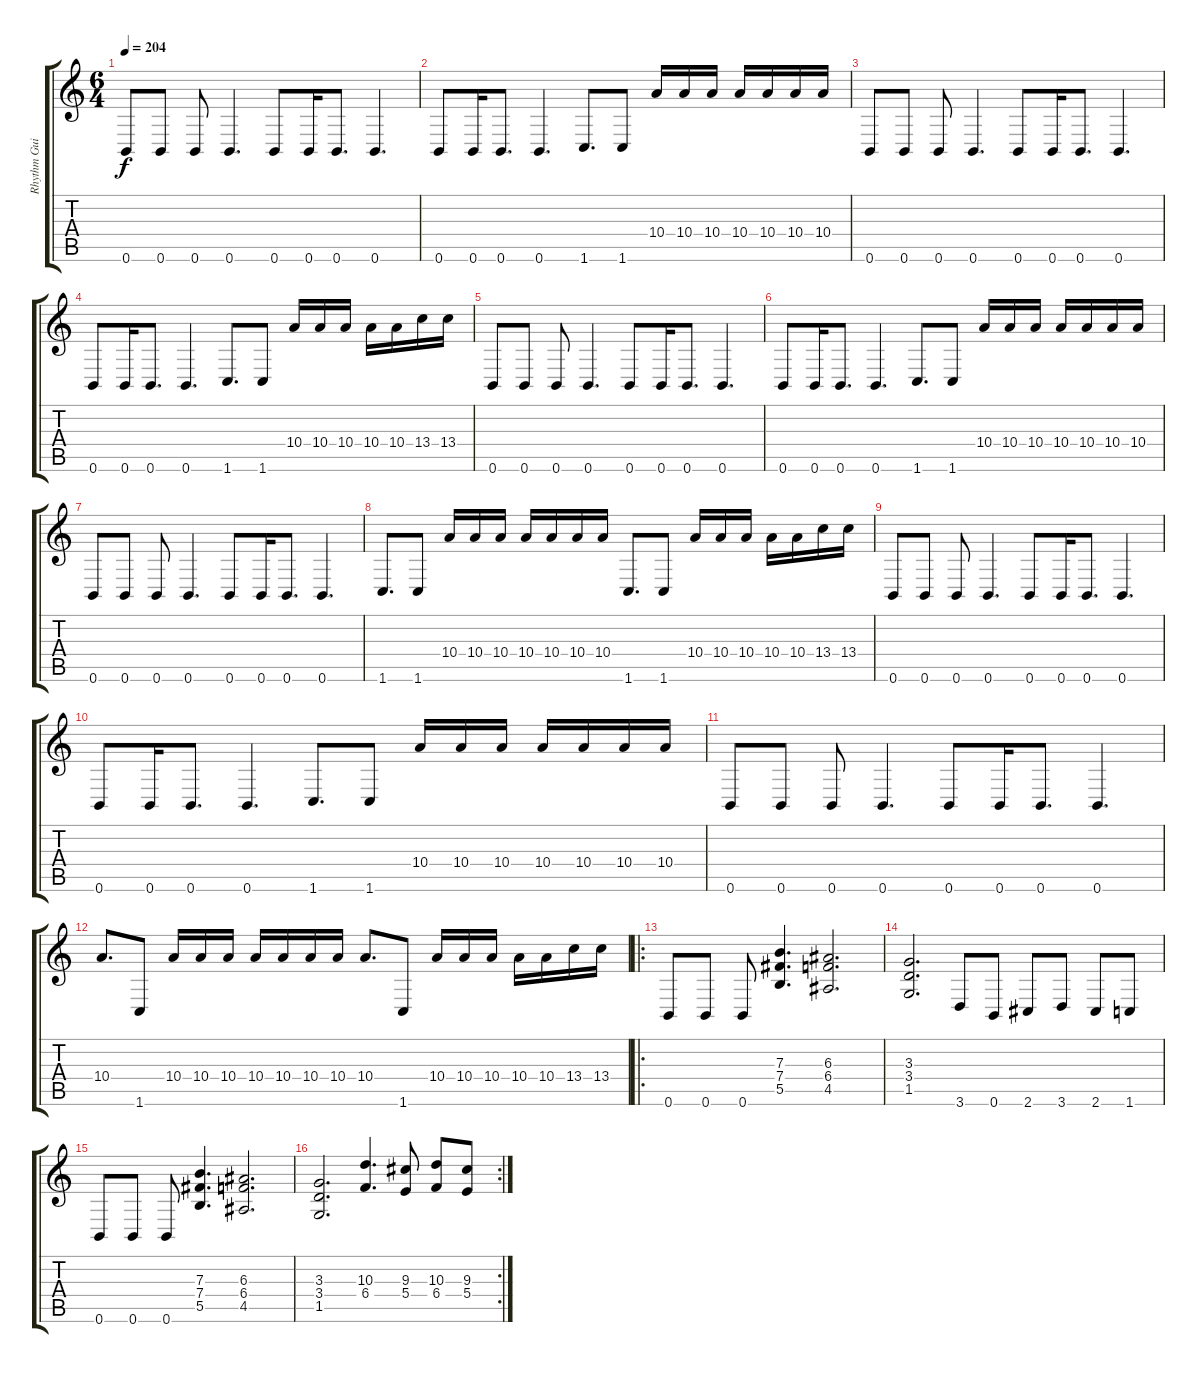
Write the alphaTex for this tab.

\track ("Rhythm Guitar" "Rhythm Gui") {instrument distortionguitar}
\staff {score tabs}
\tuning (Db4 Ab3 E3 B2 Gb2 B1) {hide}
\ts (6 4)
\tempo 204
\clef g2
\ks c
0.6.8{dy f} 0.6.8 0.6.8 0.6.4{d} 0.6.8 0.6.16 0.6.8{d} 0.6.4{d} |
0.6.8 0.6.16 0.6.8{d} 0.6.4{d} 1.6.8{d} 1.6.8 10.4.16 10.4.16 10.4.16 10.4.16 10.4.16 10.4.16 10.4.16 |
0.6.8 0.6.8 0.6.8 0.6.4{d} 0.6.8 0.6.16 0.6.8{d} 0.6.4{d} |
0.6.8 0.6.16 0.6.8{d} 0.6.4{d} 1.6.8{d} 1.6.8 10.4.16 10.4.16 10.4.16 10.4.16 10.4.16 13.4.16 13.4.16 |
0.6.8 0.6.8 0.6.8 0.6.4{d} 0.6.8 0.6.16 0.6.8{d} 0.6.4{d} |
0.6.8 0.6.16 0.6.8{d} 0.6.4{d} 1.6.8{d} 1.6.8 10.4.16 10.4.16 10.4.16 10.4.16 10.4.16 10.4.16 10.4.16 |
0.6.8 0.6.8 0.6.8 0.6.4{d} 0.6.8 0.6.16 0.6.8{d} 0.6.4{d} |
1.6.8{d} 1.6.8 10.4.16 10.4.16 10.4.16 10.4.16 10.4.16 10.4.16 10.4.16 1.6.8{d} 1.6.8 10.4.16 10.4.16 10.4.16 10.4.16 10.4.16 13.4.16 13.4.16 |
0.6.8 0.6.8 0.6.8 0.6.4{d} 0.6.8 0.6.16 0.6.8{d} 0.6.4{d} |
0.6.8 0.6.16 0.6.8{d} 0.6.4{d} 1.6.8{d} 1.6.8 10.4.16 10.4.16 10.4.16 10.4.16 10.4.16 10.4.16 10.4.16 |
0.6.8 0.6.8 0.6.8 0.6.4{d} 0.6.8 0.6.16 0.6.8{d} 0.6.4{d} |
10.4.8{d} 1.6.8 10.4.16 10.4.16 10.4.16 10.4.16 10.4.16 10.4.16 10.4.16 10.4.8{d} 1.6.8 10.4.16 10.4.16 10.4.16 10.4.16 10.4.16 13.4.16 13.4.16 |
\ro
0.6.8 0.6.8 0.6.8 (7.3 7.4 5.5).4{d} (6.3 6.4 4.5).2{d} |
(3.3 3.4 1.5).2{d} 3.6.8 0.6.8 2.6.8 3.6.8 2.6.8 1.6.8 |
0.6.8 0.6.8 0.6.8 (7.3 7.4 5.5).4{d} (6.3 6.4 4.5).2{d} |
\rc 2
(3.3 3.4 1.5).2{d} (10.3 6.4).4{d} (9.3 5.4).8 (10.3 6.4).8 (9.3 5.4).8
